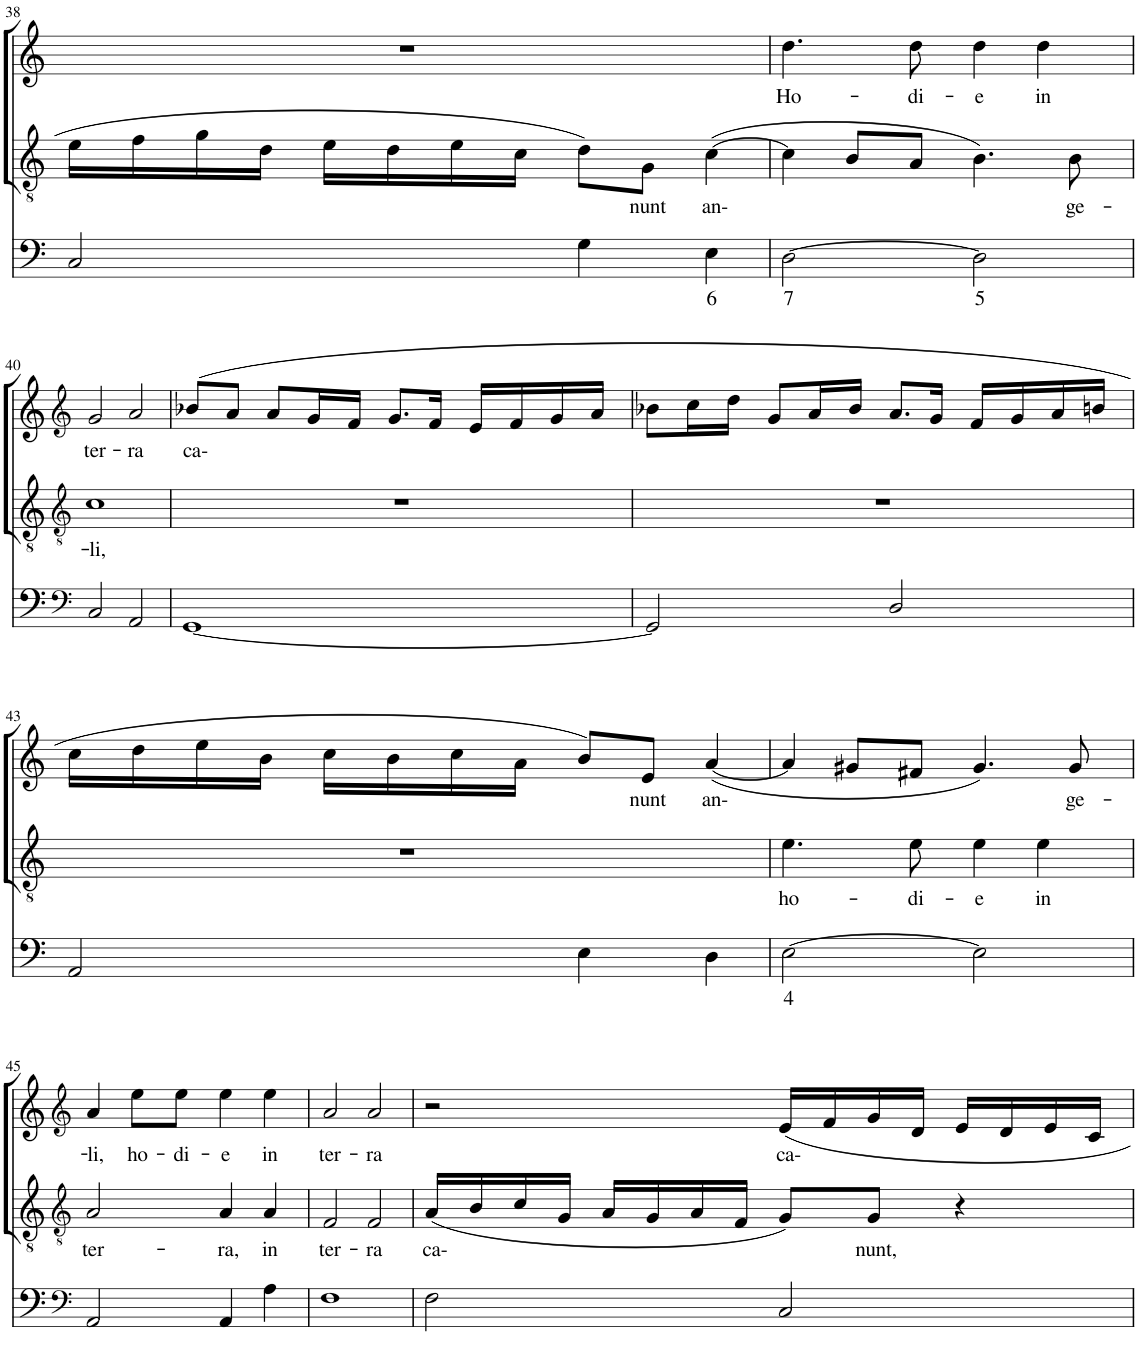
**kern	**text	**kern	**text	**kern	**text
*part3	*part3	*part2	*part2	*part1	*part1
*staff3	*staff3	*staff2	*staff2	*staff1	*staff1
*I"Continuo	*	*I"Tenor	*	*I"Soprano	*
!!LO:PB:g=z
*clefF4	*	*clefGv2	*	*clefG2	*
*k[]	*	*k[]	*	*k[]	*
*M4/4	*	*M4/4	*	*M4/4	*
=38	=38	=38	=38	=38	=38
2C/	.	16e\LL	.	1r	.
.	.	16f\	.	.	.
.	.	16g\	.	.	.
.	.	16d\JJ	.	.	.
.	.	16e\LL	.	.	.
.	.	16d\	.	.	.
.	.	16e\	.	.	.
.	.	16c\JJ	.	.	.
4G\	.	8d\L	.	.	.
!	!	!	!LO:LY:b	!	!
.	.	8G\J	nunt	.	.
!	!LO:LY:b	!	!LO:LY:b	!	!
4E\	6	([4c\	an-	.	.
=39	=39	=39	=39	=39	=39
!	!LO:LY:b	!	!	!	!LO:LY:b
[2D\	7	4c\]	.	4.dd\	Ho-
.	.	8B/L	.	.	.
!	!	!	!	!	!LO:LY:b
.	.	8A/J	.	8dd\	di-
!	!LO:LY:b	!	!	!	!LO:LY:b
2D\]	5	4.B\)	.	4dd\	e
!	!	!	!	!	!LO:LY:b
.	.	.	.	4dd\	in
!	!	!	!LO:LY:b	!	!
.	.	8B\	ge-	.	.
!!LO:LB:g=z
=40	=40	=40	=40	=40	=40
*clefF4	*	*clefGv2	*	*clefG2	*
!	!	!	!LO:LY:b	!	!LO:LY:b
2C/	.	1c	li,	2g/	ter-
!	!	!	!	!	!LO:LY:b
2AA/	.	.	.	2a/	ra
=41	=41	=41	=41	=41	=41
!	!	!	!	!	!LO:LY:b
[1GG	.	1r	.	(8b-X/L	ca-
.	.	.	.	8a/J	.
.	.	.	.	8a/L	.
.	.	.	.	16g/L	.
.	.	.	.	16f/JJ	.
.	.	.	.	8.g/L	.
.	.	.	.	16f/Jk	.
.	.	.	.	16e/LL	.
.	.	.	.	16f/	.
.	.	.	.	16g/	.
.	.	.	.	16a/JJ	.
=42	=42	=42	=42	=42	=42
2GG/]	.	1r	.	8b-X\L	.
.	.	.	.	16cc\L	.
.	.	.	.	16dd\JJ	.
.	.	.	.	8g/L	.
.	.	.	.	16a/L	.
.	.	.	.	16b-/JJ	.
2D/	.	.	.	8.a/L	.
.	.	.	.	16g/Jk	.
.	.	.	.	16f/LL	.
.	.	.	.	16g/	.
.	.	.	.	16a/	.
.	.	.	.	16bn/JJ	.
!!LO:LB:g=z
=43	=43	=43	=43	=43	=43
2AA/	.	1r	.	16cc\LL	.
.	.	.	.	16dd\	.
.	.	.	.	16ee\	.
.	.	.	.	16b\JJ	.
.	.	.	.	16cc\LL	.
.	.	.	.	16b\	.
.	.	.	.	16cc\	.
.	.	.	.	16a\JJ	.
4E\	.	.	.	8b/L)	.
!	!	!	!	!	!LO:LY:b
.	.	.	.	8e/J	nunt
!	!	!	!	!	!LO:LY:b
4D\	.	.	.	([4a/	an-
=44	=44	=44	=44	=44	=44
!	!LO:LY:b	!	!LO:LY:b	!	!
[2E\	4	4.e\	ho-	4a/]	.
.	.	.	.	8g#X/L	.
!	!	!	!LO:LY:b	!	!
.	.	8e\	di-	8f#X/J	.
!	!	!	!LO:LY:b	!	!
2E\]	.	4e\	e	4.g#/)	.
!	!	!	!LO:LY:b	!	!
.	.	4e\	in	.	.
!	!	!	!	!	!LO:LY:b
.	.	.	.	8g#/	ge-
!!LO:LB:g=z
=45	=45	=45	=45	=45	=45
*clefF4	*	*clefGv2	*	*clefG2	*
!	!	!	!LO:LY:b	!	!LO:LY:b
2AA/	.	2A/	ter-	4a/	li,
!	!	!	!	!	!LO:LY:b
.	.	.	.	8ee\L	ho-
!	!	!	!	!	!LO:LY:b
.	.	.	.	8ee\J	di-
!	!	!	!LO:LY:b	!	!LO:LY:b
4AA/	.	4A/	ra,	4ee\	e
!	!	!	!LO:LY:b	!	!LO:LY:b
4A\	.	4A/	in	4ee\	in
=46	=46	=46	=46	=46	=46
!	!	!	!LO:LY:b	!	!LO:LY:b
1F	.	2F/	ter-	2a/	ter-
!	!	!	!LO:LY:b	!	!LO:LY:b
.	.	2F/	ra	2a/	ra
=47	=47	=47	=47	=47	=47
!	!	!	!LO:LY:b	!	!
2F\	.	(16A/LL	ca-	2r	.
.	.	16B/	.	.	.
.	.	16c/	.	.	.
.	.	16G/JJ	.	.	.
.	.	16A/LL	.	.	.
.	.	16G/	.	.	.
.	.	16A/	.	.	.
.	.	16F/JJ	.	.	.
!	!	!	!	!	!LO:LY:b
2C/	.	8G/L)	.	16e/LL	ca-
.	.	.	.	16f/	.
!	!	!	!LO:LY:b	!	!
.	.	8G/J	nunt,	16g/	.
.	.	.	.	16d/JJ	.
.	.	4r	.	16e/LL	.
.	.	.	.	16d/	.
.	.	.	.	16e/	.
.	.	.	.	16c/JJ	.
=	=	=	=	=	=
*-	*-	*-	*-	*-	*-
